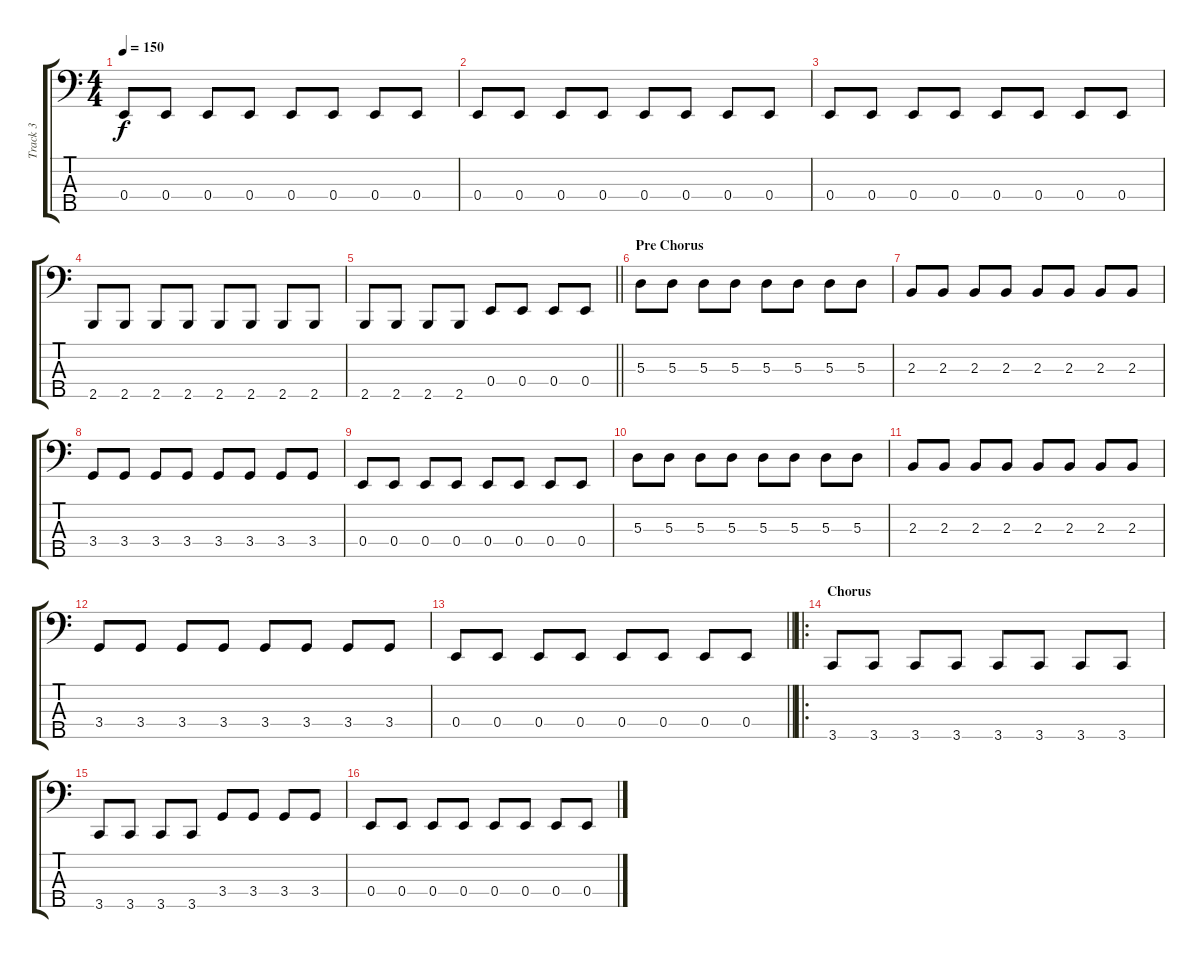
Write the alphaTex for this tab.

\track ("Track 3" "Track 3") {instrument electricbassfinger}
\staff {score tabs}
\tuning (G2 D2 A1 E1 A0) {hide}
\ts (4 4)
\tempo 150
\clef f4
\ks c
0.4.8{dy f} 0.4.8 0.4.8 0.4.8 0.4.8 0.4.8 0.4.8 0.4.8 |
0.4.8 0.4.8 0.4.8 0.4.8 0.4.8 0.4.8 0.4.8 0.4.8 |
0.4.8 0.4.8 0.4.8 0.4.8 0.4.8 0.4.8 0.4.8 0.4.8 |
2.5.8 2.5.8 2.5.8 2.5.8 2.5.8 2.5.8 2.5.8 2.5.8 |
\barLineRight lightlight
2.5.8 2.5.8 2.5.8 2.5.8 0.4.8 0.4.8 0.4.8 0.4.8 |
\section ("" "Pre Chorus")
5.3.8 5.3.8 5.3.8 5.3.8 5.3.8 5.3.8 5.3.8 5.3.8 |
2.3.8 2.3.8 2.3.8 2.3.8 2.3.8 2.3.8 2.3.8 2.3.8 |
3.4.8 3.4.8 3.4.8 3.4.8 3.4.8 3.4.8 3.4.8 3.4.8 |
0.4.8 0.4.8 0.4.8 0.4.8 0.4.8 0.4.8 0.4.8 0.4.8 |
5.3.8 5.3.8 5.3.8 5.3.8 5.3.8 5.3.8 5.3.8 5.3.8 |
2.3.8 2.3.8 2.3.8 2.3.8 2.3.8 2.3.8 2.3.8 2.3.8 |
3.4.8 3.4.8 3.4.8 3.4.8 3.4.8 3.4.8 3.4.8 3.4.8 |
\barLineRight lightlight
0.4.8 0.4.8 0.4.8 0.4.8 0.4.8 0.4.8 0.4.8 0.4.8 |
\ro
\section ("" "Chorus")
3.5.8 3.5.8 3.5.8 3.5.8 3.5.8 3.5.8 3.5.8 3.5.8 |
3.5.8 3.5.8 3.5.8 3.5.8 3.4.8 3.4.8 3.4.8 3.4.8 |
0.4.8 0.4.8 0.4.8 0.4.8 0.4.8 0.4.8 0.4.8 0.4.8
